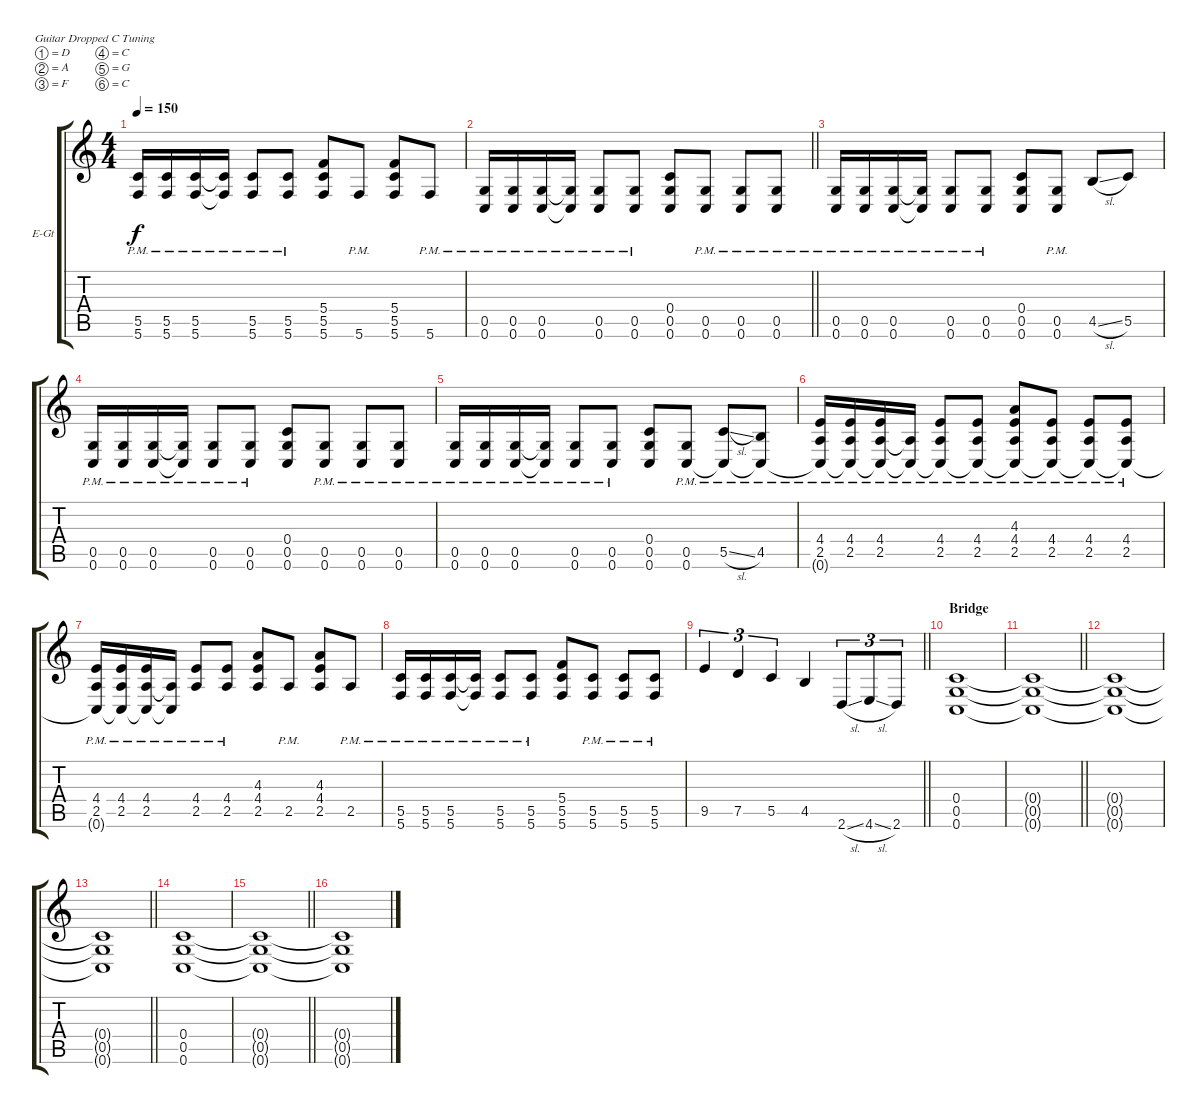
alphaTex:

\bracketExtendMode groupsimilarinstruments
\firstSystemTrackNameOrientation horizontal
\otherSystemsTrackNameOrientation horizontal
\track ("Matt" "E-Gt") {solo instrument overdrivenguitar}
\staff {score tabs}
\tuning (D4 A3 F3 C3 G2 C2)
\ts (4 4)
\tempo 150
\clef g2
\ks c
(5.5{pm} 5.6{pm}).16{dy f} (5.5{pm} 5.6{pm}).16 (5.5{pm} 5.6{pm}).16 (5.5{pm t} 5.6{pm t}).16 (5.5{pm} 5.6{pm}).8 (5.5{pm} 5.6{pm}).8 (5.4 5.5 5.6).8 5.6{pm}.8 (5.4 5.5 5.6).8 5.6{pm}.8 |
\barLineRight lightlight
(0.5{pm} 0.6{pm}).16 (0.5{pm} 0.6{pm}).16 (0.5{pm} 0.6{pm}).16 (0.5{pm t} 0.6{pm t}).16 (0.5{pm} 0.6{pm}).8 (0.5{pm} 0.6{pm}).8 (0.4 0.5 0.6).8 (0.5{pm} 0.6{pm}).8 (0.5{pm} 0.6{pm}).8 (0.5{pm} 0.6{pm}).8 |
(0.5{pm} 0.6{pm}).16 (0.5{pm} 0.6{pm}).16 (0.5{pm} 0.6{pm}).16 (0.5{pm t} 0.6{pm t}).16 (0.5{pm} 0.6{pm}).8 (0.5{pm} 0.6{pm}).8 (0.4 0.5 0.6).8 (0.5{pm} 0.6{pm}).8 4.5{sl}.8 5.5.8 |
(0.5{pm} 0.6{pm}).16 (0.5{pm} 0.6{pm}).16 (0.5{pm} 0.6{pm}).16 (0.5{pm t} 0.6{pm t}).16 (0.5{pm} 0.6{pm}).8 (0.5{pm} 0.6{pm}).8 (0.4 0.5 0.6).8 (0.5{pm} 0.6{pm}).8 (0.5{pm} 0.6{pm}).8 (0.5{pm} 0.6{pm}).8 |
(0.5{pm} 0.6{pm}).16 (0.5{pm} 0.6{pm}).16 (0.5{pm} 0.6{pm}).16 (0.5{pm t} 0.6{pm t}).16 (0.5{pm} 0.6{pm}).8 (0.5{pm} 0.6{pm}).8 (0.4 0.5 0.6).8 (0.5{pm} 0.6{pm}).8 (5.5{sl} 0.6{pm t}).8 (4.5 0.6{pm t}).8 |
(4.4{pm} 2.5{pm} 0.6{pm t}).16 (4.4{pm} 2.5{pm} 0.6{pm t}).16 (4.4{pm} 2.5{pm} 0.6{pm t}).16 (2.5{pm t} 0.6{pm t}).16 (4.4{pm} 2.5{pm} 0.6{pm t}).8 (4.4{pm} 2.5{pm} 0.6{pm t}).8 (4.3 4.4 2.5 0.6{pm t}).8 (4.4{pm} 2.5{pm} 0.6{pm t}).8 (4.4{pm} 2.5{pm} 0.6{pm t}).8 (4.4{pm} 2.5{pm} 0.6{pm t}).8 |
(4.4{pm} 2.5{pm} 0.6{pm t}).16 (4.4{pm} 2.5{pm} 0.6{pm t}).16 (4.4{pm} 2.5{pm} 0.6{pm t}).16 (2.5{pm t} 0.6{pm t}).16 (4.4{pm} 2.5{pm}).8 (4.4{pm} 2.5{pm}).8 (4.3 4.4 2.5).8 2.5{pm}.8 (4.3 4.4 2.5).8 2.5{pm}.8 |
(5.5{pm} 5.6{pm}).16 (5.5{pm} 5.6{pm}).16 (5.5{pm} 5.6{pm}).16 (5.5{pm t} 5.6{pm t}).16 (5.5{pm} 5.6{pm}).8 (5.5{pm} 5.6{pm}).8 (5.4 5.5 5.6).8 (5.5{pm} 5.6{pm}).8 (5.5{pm} 5.6{pm}).8 (5.5{pm} 5.6{pm}).8 |
\barLineRight lightlight
9.5.4{tu (3 2)} 7.5.4{tu (3 2)} 5.5.4{tu (3 2)} 4.5.4 2.6{sl}.8{tu (3 2)} 4.6{sl}.8{tu (3 2)} 2.6.8{tu (3 2)} |
\section ("" "Bridge")
(0.4 0.5 0.6).1 |
\barLineRight lightlight
(0.4{t} 0.5{t} 0.6{t}).1 |
(0.4{t} 0.5{t} 0.6{t}).1 |
\barLineRight lightlight
(0.4{t} 0.5{t} 0.6{t}).1 |
(0.4 0.5 0.6).1 |
\barLineRight lightlight
(0.4{t} 0.5{t} 0.6{t}).1 |
(0.4{t} 0.5{t} 0.6{t}).1
